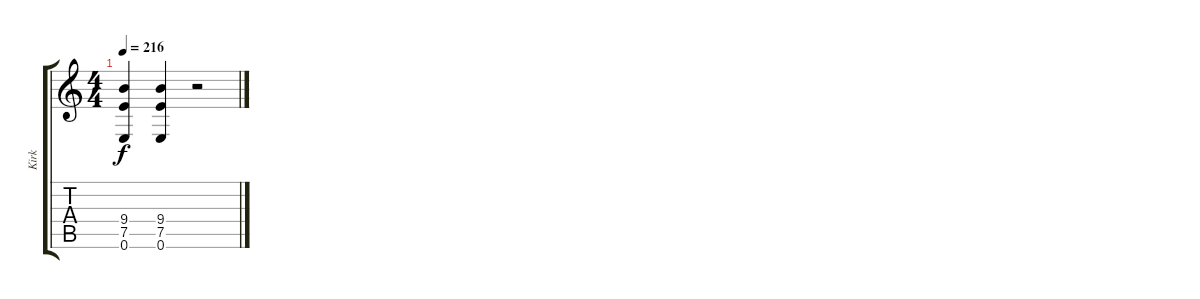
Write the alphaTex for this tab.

\track ("Kirk" "Kirk") {instrument distortionguitar}
\staff {score tabs}
\tuning (E4 B3 G3 D3 A2 E2) {hide}
\ts (4 4)
\tempo 216
\clef g2
\ks c
(9.4 7.5 0.6).4{dy f} (9.4 7.5 0.6).4 r.2
